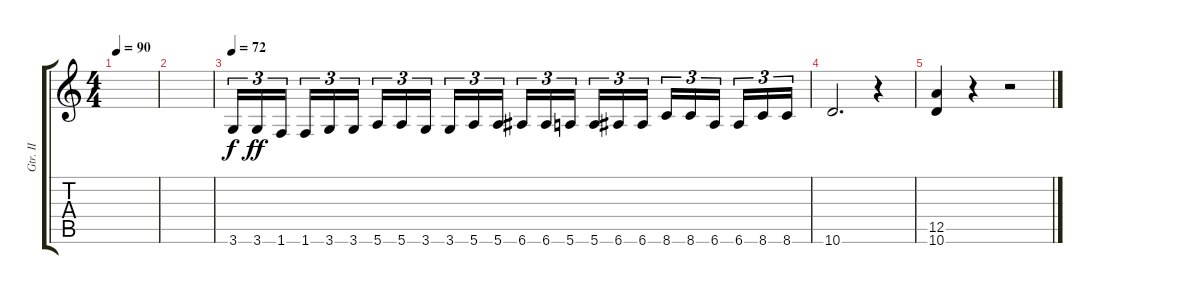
\track ("Gtr. II" "Gtr. II") {instrument acousticguitarsteel}
\staff {score tabs}
\tuning (E4 B3 G3 D3 A2 E2) {hide}
\ts (4 4)
\tempo 90
\clef g2
\ks c
|
|
\tempo 72
3.6.16{tu (3 2) dy f} 3.6.16{tu (3 2) dy ff} 1.6.16{tu (3 2) beam splitsecondary} 1.6.16{tu (3 2)} 3.6.16{tu (3 2)} 3.6.16{tu (3 2)} 5.6.16{tu (3 2)} 5.6.16{tu (3 2)} 3.6.16{tu (3 2) beam splitsecondary} 3.6.16{tu (3 2)} 5.6.16{tu (3 2)} 5.6.16{tu (3 2)} 6.6.16{tu (3 2)} 6.6.16{tu (3 2)} 5.6.16{tu (3 2) beam splitsecondary} 5.6.16{tu (3 2)} 6.6.16{tu (3 2)} 6.6.16{tu (3 2)} 8.6.16{tu (3 2)} 8.6.16{tu (3 2)} 6.6.16{tu (3 2) beam splitsecondary} 6.6.16{tu (3 2)} 8.6.16{tu (3 2)} 8.6.16{tu (3 2)} |
10.6.2{d} r.4 |
(12.5 10.6).4 r.4 r.2
